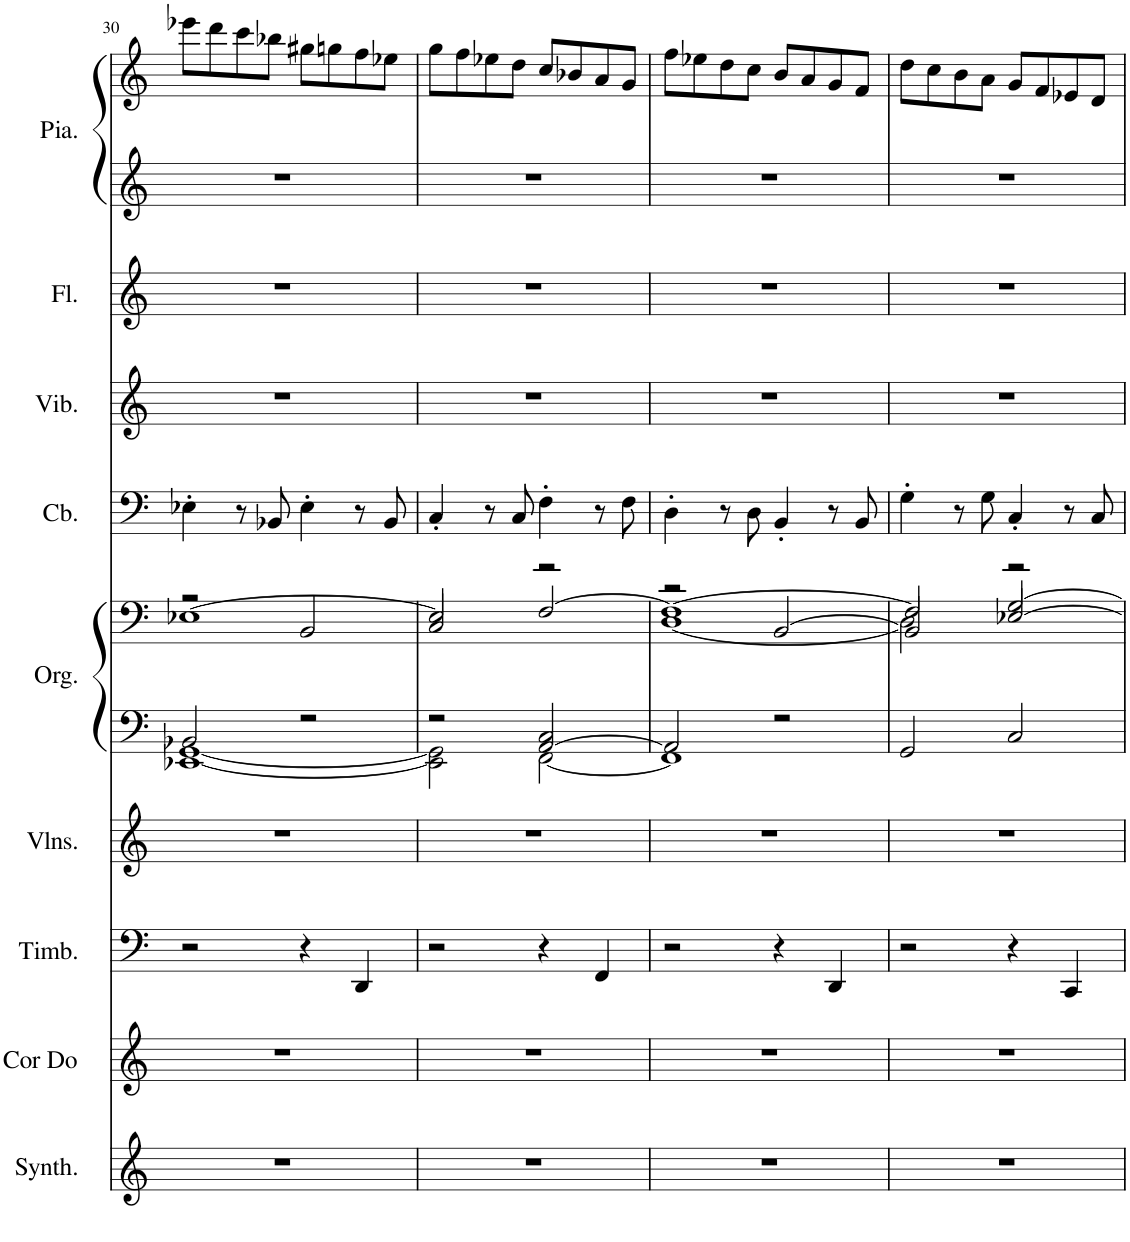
**kern	**kern	**kern	**kern	**kern	**kern	**kern	**kern	**kern	**kern	**kern
*part9	*part8	*part7	*part6	*part5	*part5	*part4	*part3	*part2	*part1	*part1
*staff11	*staff10	*staff9	*staff8	*staff7	*staff6	*staff5	*staff4	*staff3	*staff2	*staff1
*I"Synthétiseur de cuivres	*I"Cor Alto en Do	*I"Timbales	*I"Violons	*I"Orgue à tuyaux	*	*I"Contrebasse	*I"Vibraphone	*I"Flûte	*I"Piano, Musica	*
*I'Synth.	*I'Cor Do	*I'Timb.	*I'Vlns.	*I'Org.	*	*I'Cb.	*I'Vib.	*I'Fl.	*I'Pia.	*
!!LO:PB:g=z
*clefG2	*clefG2	*clefF4	*clefG2	*clefF4	*clefF4	*clefF4	*clefG2	*clefG2	*clefG2	*clefG2
*	*Trd4c7	*	*	*	*	*Trd7c12	*	*	*	*
*k[]	*k[]	*k[]	*k[]	*k[]	*k[]	*k[]	*k[]	*k[]	*k[]	*k[]
*M4/4	*M4/4	*M4/4	*M4/4	*M4/4	*M4/4	*M4/4	*M4/4	*M4/4	*M4/4	*M4/4
=30	=30	=30	=30	=30	=30	=30	=30	=30	=30	=30
*	*	*	*	*^	*^	*	*	*	*	*
1r	1r	2r	1r	2BB-X/	[1EE-X [1GG	2r	[1E-X	4E-X'\	1r	1r	1r	8eee-X\L
.	.	.	.	.	.	.	.	.	.	.	.	8ddd\
.	.	.	.	.	.	.	.	8r	.	.	.	8ccc\
.	.	.	.	.	.	.	.	8BB-X/	.	.	.	8bb-X\J
.	.	4r	.	2r	.	2BB/	.	4E-'\	.	.	.	8gg#X\L
.	.	.	.	.	.	.	.	.	.	.	.	8ggn\
.	.	4DD/	.	.	.	.	.	8r	.	.	.	8ff\
.	.	.	.	.	.	.	.	8BB-/	.	.	.	8ee-X\J
=31	=31	=31	=31	=31	=31	=31	=31	=31	=31	=31	=31	=31
1r	1r	2r	1r	2r	2EE-\] 2GG\]	2C/	2E-/]	4C'/	1r	1r	1r	8gg\L
.	.	.	.	.	.	.	.	.	.	.	.	8ff\
.	.	.	.	.	.	.	.	8r	.	.	.	8ee-X\
.	.	.	.	.	.	.	.	8C/	.	.	.	8dd\J
.	.	4r	.	[2AA/ 2C/	[2FF\	2r	[2F/	4F'\	.	.	.	8cc/L
.	.	.	.	.	.	.	.	.	.	.	.	8b-X/
.	.	4FF/	.	.	.	.	.	8r	.	.	.	8a/
.	.	.	.	.	.	.	.	8F\	.	.	.	8g/J
=32	=32	=32	=32	=32	=32	=32	=32	=32	=32	=32	=32	=32
*	*	*	*	*	*	*	*^	*	*	*	*	*
1r	1r	2r	1r	2AA/]	1FF]	2r	[1D	1F_	4D'\	1r	1r	1r	8ff\L
.	.	.	.	.	.	.	.	.	.	.	.	.	8ee-X\
.	.	.	.	.	.	.	.	.	8r	.	.	.	8dd\
.	.	.	.	.	.	.	.	.	8D\	.	.	.	8cc\J
.	.	4r	.	2r	.	[2BB/	.	.	4BB'/	.	.	.	8b/L
.	.	.	.	.	.	.	.	.	.	.	.	.	8a/
.	.	4DD/	.	.	.	.	.	.	8r	.	.	.	8g/
.	.	.	.	.	.	.	.	.	8BB/	.	.	.	8f/J
*	*	*	*	*v	*v	*	*	*	*	*	*	*	*
=33	=33	=33	=33	=33	=33	=33	=33	=33	=33	=33	=33	=33
1r	1r	2r	1r	2GG/	2BB/]	2D\]	2F/]	4G'\	1r	1r	1r	8dd\L
.	.	.	.	.	.	.	.	.	.	.	.	8cc\
.	.	.	.	.	.	.	.	8r	.	.	.	8b\
.	.	.	.	.	.	.	.	8G\	.	.	.	8a\J
.	.	4r	.	2C/	[2E-X/	2r	[2G/	4C'/	.	.	.	8g/L
.	.	.	.	.	.	.	.	.	.	.	.	8f/
.	.	4CC/	.	.	.	.	.	8r	.	.	.	8e-X/
.	.	.	.	.	.	.	.	8C/	.	.	.	8d/J
*	*	*	*	*	*v	*v	*v	*	*	*	*	*
=	=	=	=	=	=	=	=	=	=	=
*-	*-	*-	*-	*-	*-	*-	*-	*-	*-	*-
